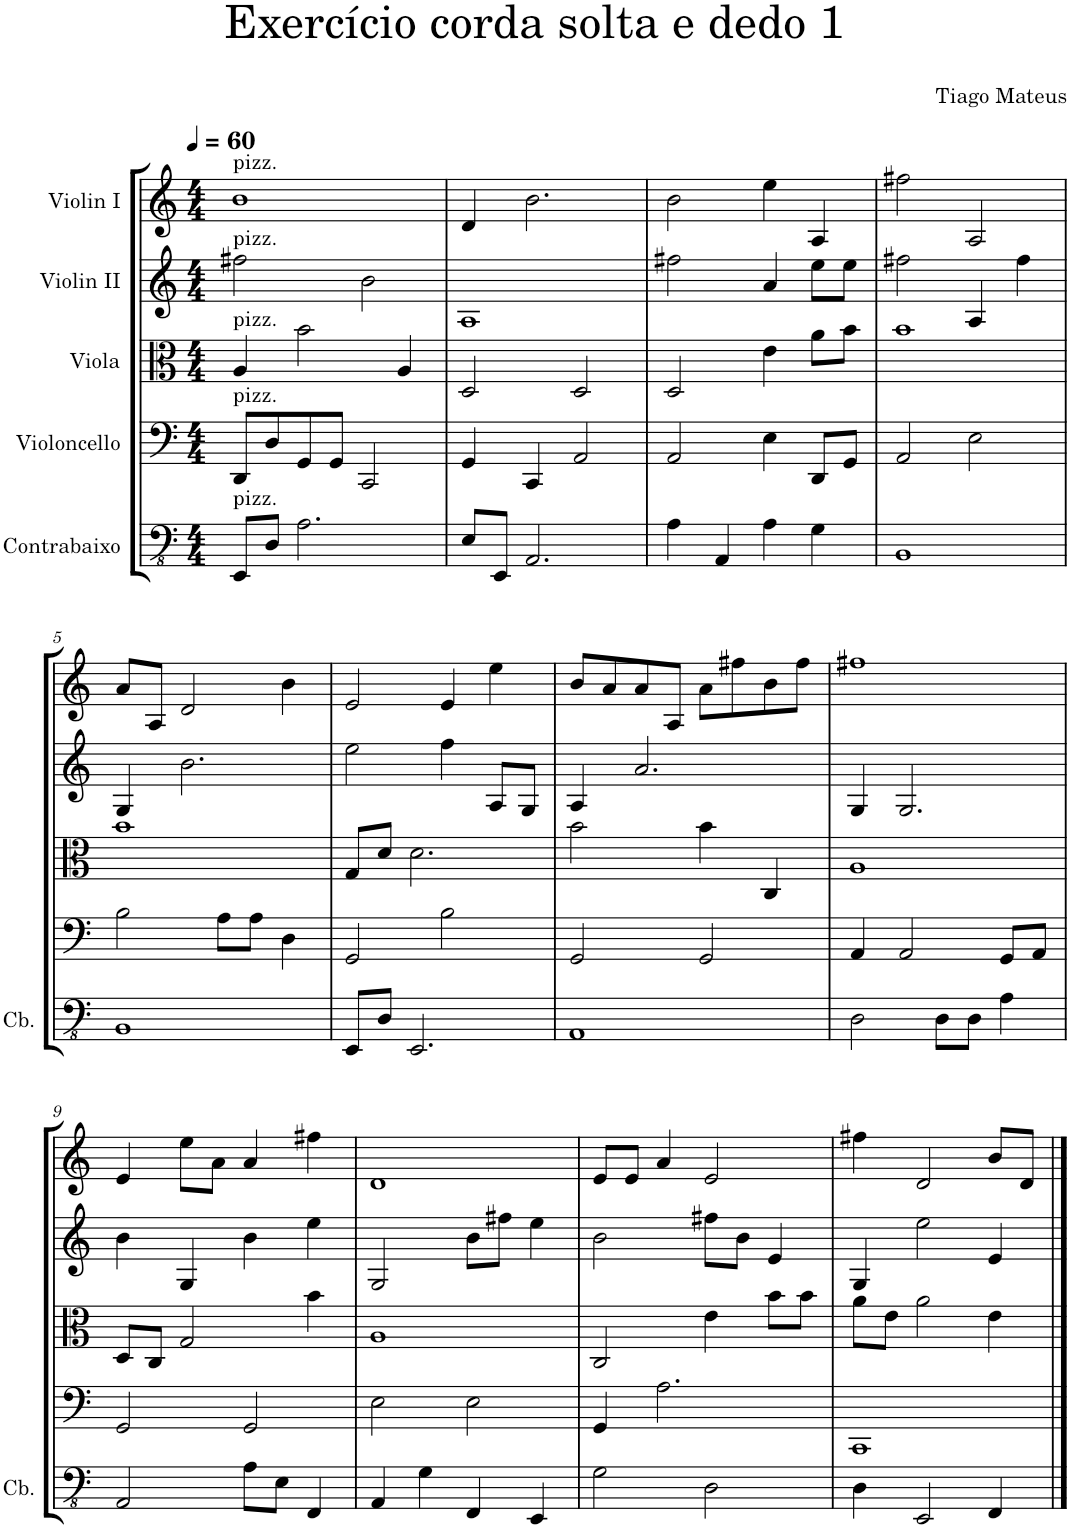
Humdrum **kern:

**kern	**kern	**kern	**kern	**kern
*part5	*part4	*part3	*part2	*part1
*staff5	*staff4	*staff3	*staff2	*staff1
*I"Contrabaixo	*I"Violoncello	*I"Viola	*I"Violin II	*I"Violin I
*I'Cb.	*I'Vc	*I'Vla	*I'Vln	*I'Vln
*clefFv4	*clefF4	*clefC3	*clefG2	*clefG2
*ITrd7c12	*	*	*	*
*k[]	*k[]	*k[]	*k[]	*k[]
*M4/4	*M4/4	*M4/4	*M4/4	*M4/4
*MM60	*MM60	*MM60	*MM60	*MM60
=1	=1	=1	=1	=1
!	!	!	!	!LO:TX:a:t=pizz.
!	!	!	!LO:TX:a:t=pizz.	!
!	!	!LO:TX:a:t=pizz.	!	!
!	!LO:TX:a:t=pizz.	!	!	!
!LO:TX:a:t=pizz.	!	!	!	!
8EEE/L	8DD/L	4A/	2ff#X\	1b
8DD/J	8D/	.	.	.
2.AA\	8GG/	2b\	.	.
.	8GG/J	.	.	.
.	2CC/	.	2b\	.
.	.	4A/	.	.
=2	=2	=2	=2	=2
8EE/L	4GG/	2D/	1A	4d/
8EEE/J	.	.	.	.
2.AAA/	4CC/	.	.	2.b\
.	2AA/	2D/	.	.
=3	=3	=3	=3	=3
4AA\	2AA/	2D/	2ff#X\	2b\
4AAA/	.	.	.	.
4AA\	4E\	4e\	4a/	4ee\
4GG\	8DD/L	8a\L	8ee\L	4A/
.	8GG/J	8b\J	8ee\J	.
=4	=4	=4	=4	=4
1BBB	2AA/	1b	2ff#X\	2ff#X\
.	2E\	.	4A/	2A/
.	.	.	4ff#\	.
!!LO:LB:g=z
=5	=5	=5	=5	=5
1BBB	2B\	1b	4G/	8a/L
.	.	.	.	8A/J
.	.	.	2.b\	2d/
.	8A\L	.	.	.
.	8A\J	.	.	.
.	4D\	.	.	4b\
=6	=6	=6	=6	=6
8EEE/L	2GG/	8G/L	2ee\	2e/
8DD/J	.	8d/J	.	.
2.EEE/	.	2.d\	.	.
.	2B\	.	4ff\	4e/
.	.	.	8A/L	4ee\
.	.	.	8G/J	.
=7	=7	=7	=7	=7
1AAA	2GG/	2b\	4A/	8b/L
.	.	.	.	8a/
.	.	.	2.a/	8a/
.	.	.	.	8A/J
.	2GG/	4b\	.	8a\L
.	.	.	.	8ff#X\
.	.	4C/	.	8b\
.	.	.	.	8ff#\J
=8	=8	=8	=8	=8
2DD\	4AA/	1A	4G/	1ff#X
.	2AA/	.	2.G/	.
8DD\L	.	.	.	.
8DD\J	.	.	.	.
4AA\	8GG/L	.	.	.
.	8AA/J	.	.	.
!!LO:LB:g=z
=9	=9	=9	=9	=9
2AAA/	2GG/	8D/L	4b\	4e/
.	.	8C/J	.	.
.	.	2G/	4G/	8ee\L
.	.	.	.	8a\J
8AA\L	2GG/	.	4b\	4a/
8EE\J	.	.	.	.
4FFF/	.	4b\	4ee\	4ff#X\
=10	=10	=10	=10	=10
4AAA/	2E\	1A	2G/	1d
4GG\	.	.	.	.
4FFF/	2E\	.	8b\L	.
.	.	.	8ff#X\J	.
4EEE/	.	.	4ee\	.
=11	=11	=11	=11	=11
2GG\	4GG/	2C/	2b\	8e/L
.	.	.	.	8e/J
.	2.A\	.	.	4a/
2DD\	.	4e\	8ff#X\L	2e/
.	.	.	8b\J	.
.	.	8b\L	4e/	.
.	.	8b\J	.	.
=12	=12	=12	=12	=12
4DD\	1CC	8a\L	4G/	4ff#X\
.	.	8e\J	.	.
2EEE/	.	2a\	2ee\	2d/
4FFF/	.	4e\	4e/	8b/L
.	.	.	.	8d/J
==	==	==	==	==
*-	*-	*-	*-	*-
